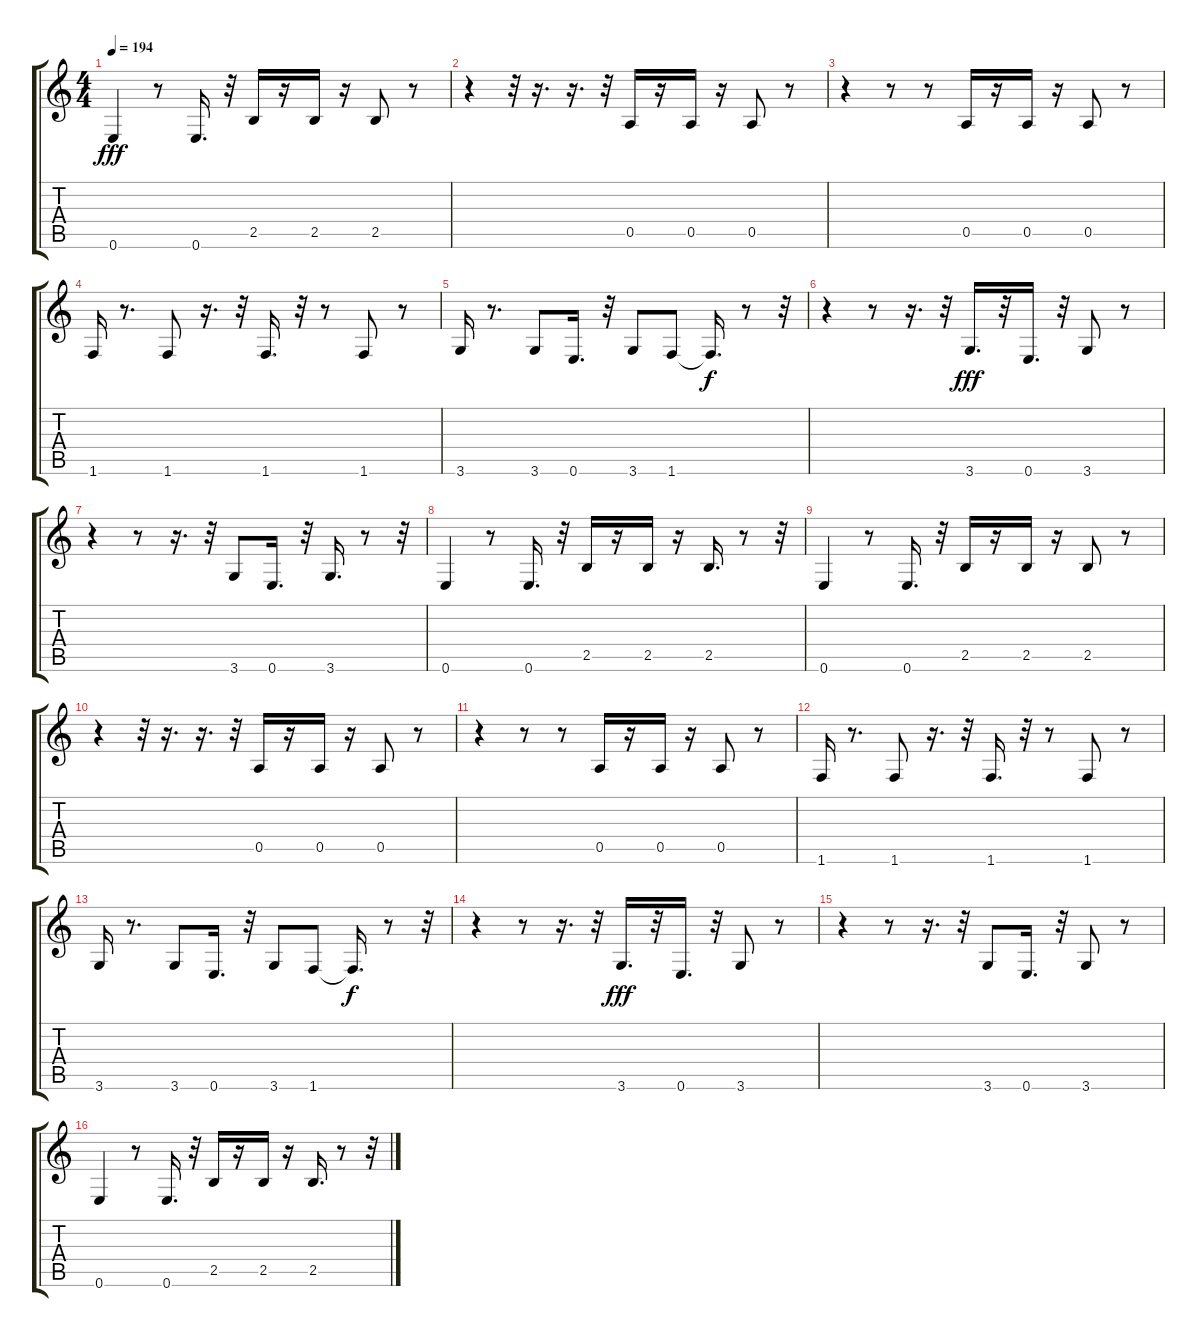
\track "" {instrument electricbassfinger}
\staff {score tabs}
\tuning (E4 B3 G3 D3 A2 E2) {hide}
\ts (4 4)
\tempo 194
\clef g2
\ks c
0.6.4{dy fff} r.8 0.6.16{d} r.32 2.5.16 r.16 2.5.16 r.16 2.5.8 r.8 |
r.4 r.32 r.16{d} r.16{d} r.32 0.5.16 r.16 0.5.16 r.16 0.5.8 r.8 |
r.4 r.8 r.8 0.5.16 r.16 0.5.16 r.16 0.5.8 r.8 |
1.6.16 r.8{d} 1.6.8 r.16{d} r.32 1.6.16{d} r.32 r.8 1.6.8 r.8 |
3.6.16 r.8{d} 3.6.8 0.6.16{d} r.32 3.6.8 1.6.8 1.6{t}.16{d dy f} r.8 r.32 |
r.4 r.8 r.16{d} r.32 3.6.16{d dy fff} r.32 0.6.16{d} r.32 3.6.8 r.8 |
r.4 r.8 r.16{d} r.32 3.6.8 0.6.16{d} r.32 3.6.16{d} r.8 r.32 |
0.6.4 r.8 0.6.16{d} r.32 2.5.16 r.16 2.5.16 r.16 2.5.16{d} r.8 r.32 |
0.6.4 r.8 0.6.16{d} r.32 2.5.16 r.16 2.5.16 r.16 2.5.8 r.8 |
r.4 r.32 r.16{d} r.16{d} r.32 0.5.16 r.16 0.5.16 r.16 0.5.8 r.8 |
r.4 r.8 r.8 0.5.16 r.16 0.5.16 r.16 0.5.8 r.8 |
1.6.16 r.8{d} 1.6.8 r.16{d} r.32 1.6.16{d} r.32 r.8 1.6.8 r.8 |
3.6.16 r.8{d} 3.6.8 0.6.16{d} r.32 3.6.8 1.6.8 1.6{t}.16{d dy f} r.8 r.32 |
r.4 r.8 r.16{d} r.32 3.6.16{d dy fff} r.32 0.6.16{d} r.32 3.6.8 r.8 |
r.4 r.8 r.16{d} r.32 3.6.8 0.6.16{d} r.32 3.6.8 r.8 |
0.6.4 r.8 0.6.16{d} r.32 2.5.16 r.16 2.5.16 r.16 2.5.16{d} r.8 r.32
